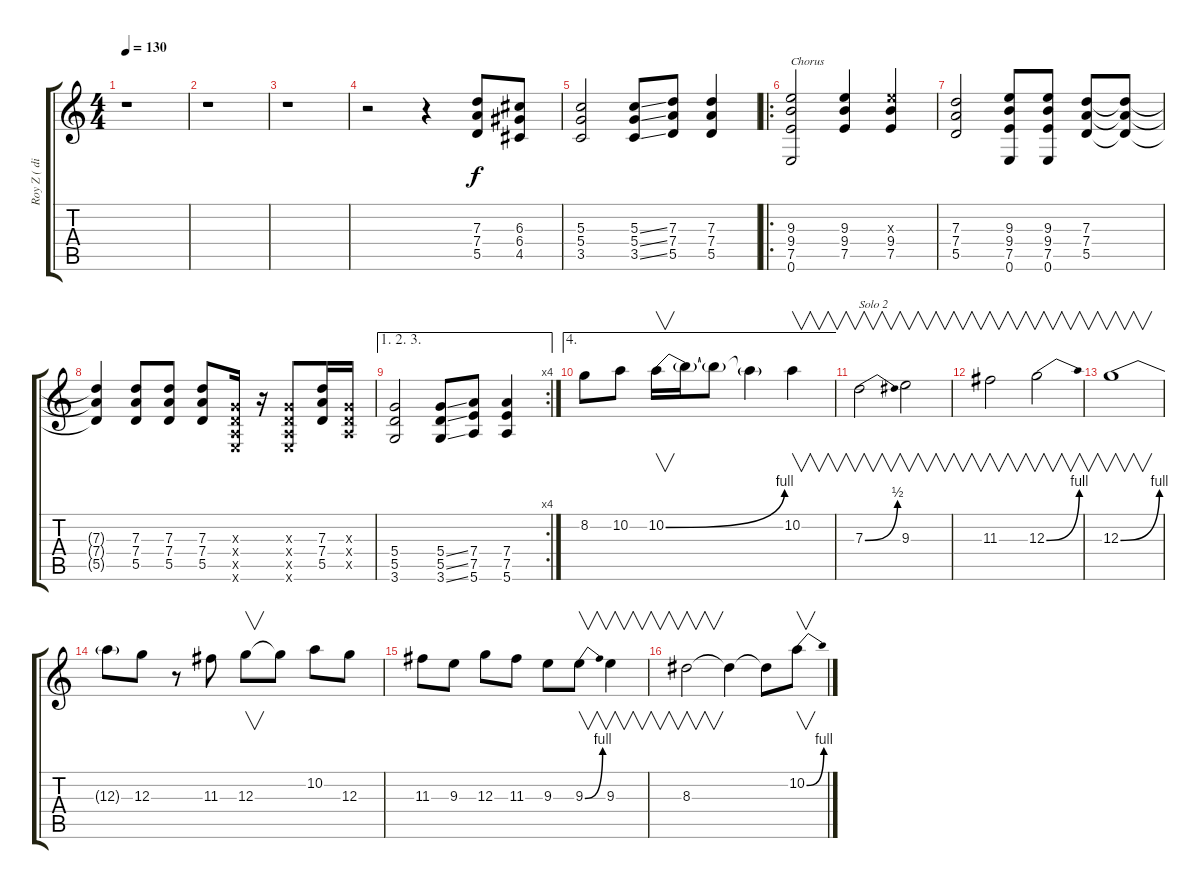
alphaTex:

\track ("Roy Z ( distortion )" "Roy Z ( di") {instrument distortionguitar}
\staff {score tabs}
\tuning (E4 B3 G3 D3 A2 E2) {hide}
\ts (4 4)
\tempo 130
\clef g2
\ks c
r.1{dy f} |
r.1 |
r.1 |
r.2 r.4 (7.3 7.4 5.5).8{volume 13} (6.3 6.4 4.5).8 |
(5.3 5.4 3.5).2{volume 12} (5.3{ss} 5.4{ss} 3.5{ss}).8 (7.3 7.4 5.5).8 (7.3 7.4 5.5).4 |
\ro
(9.3 9.4 7.5 0.6).2{txt "Chorus" volume 12} (9.3 9.4 7.5).4 (9.3{x} 9.4 7.5).4 |
(7.3 7.4 5.5).2{volume 12} (9.3 9.4 7.5 0.6).8 (9.3 9.4 7.5 0.6).8 (7.3 7.4 5.5).8 (7.3{t} 7.4{t} 5.5{t}).8 |
(7.3{t} 7.4{t} 5.5{t}).4{volume 12} (7.3 7.4 5.5).8 (7.3 7.4 5.5).8 (7.3 7.4 5.5).8 (0.3{x} 0.4{x} 0.5{x} 0.6{x}).16 r.16 (0.3{x} 0.4{x} 0.5{x} 0.6{x}).8 (7.3 7.4 5.5).16 (0.3{x} 0.4{x} 0.5{x}).16 |
\ae (1 2 3)
\rc 4
(5.4 5.5 3.6).2{volume 12} (5.4{ss} 5.5{ss} 3.6{ss}).8 (7.4 7.5 5.6).8 (7.4 7.5 5.6).4 |
\ae 4
8.2.8{volume 16} 10.2.8 10.2{be (bend 0 0 60 4)}.16{v} 10.2{t}.16 10.2{t}.8 10.2{t}.4 10.2.4{v} |
7.3{be (bend 0 0 60 2)}.2{v txt "Solo 2"} 9.3.2{v} |
11.3.2{v} 12.3{be (bend 0 0 60 4)}.2{v} |
12.3{be (bend 0 0 60 4)}.1{v} |
12.3{t}.8 12.3.8 r.8 11.3.8 12.3.8{v} 12.3{t}.8 10.2.8 12.3.8 |
11.3.8 9.3.8 12.3.8 11.3.8 9.3.8 9.3{be (bend 0 0 60 4)}.8{v} 9.3.4{v} |
8.3.2{v} 8.3{t}.4 8.3{t}.8 10.2{be (bend 0 0 60 4)}.8{v}
